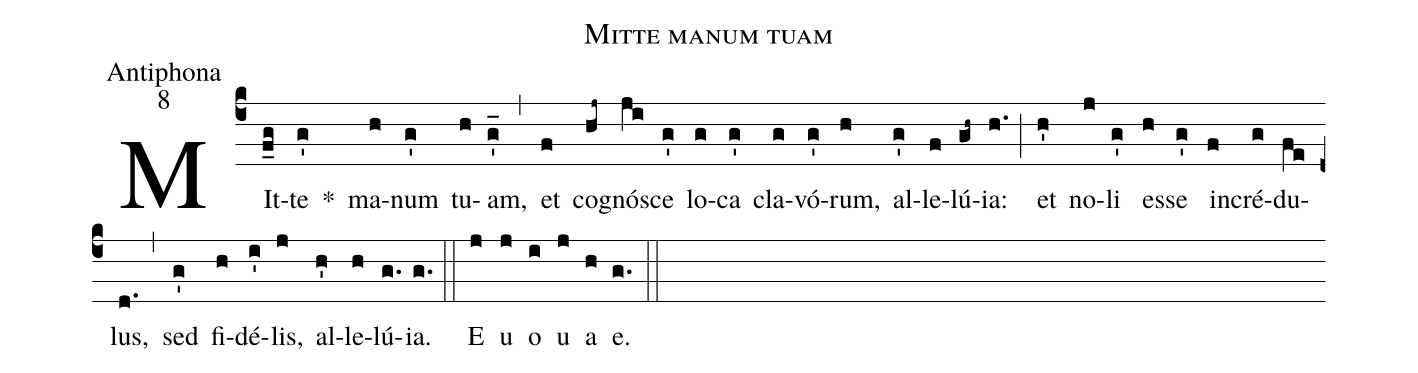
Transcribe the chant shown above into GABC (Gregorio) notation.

name:Mitte manum tuam;
office-part:Antiphona;
mode:8;
%%
(c4) MIt(f_g)te(g') *() ma(h)num(g') tu(h)am,(g'_) (,) et(f) co(hj~)gnó(ji)sce(g') lo(g)ca(g') cla(g)vó(g')rum,(h) al(g')le(f)lú(gh~)ia:(h.) (;) et(h') no(j)li(g') es(h)se(g') in(f)cré(g)du(fe)lus,(d.) (,) sed(g') fi(h)dé(i')lis,(j) al(h')le(h)lú(g.)ia.(g.) (::) <eu>E(j) u(j) o(i) u(j) a(h) e.</eu>(g.) (::)
